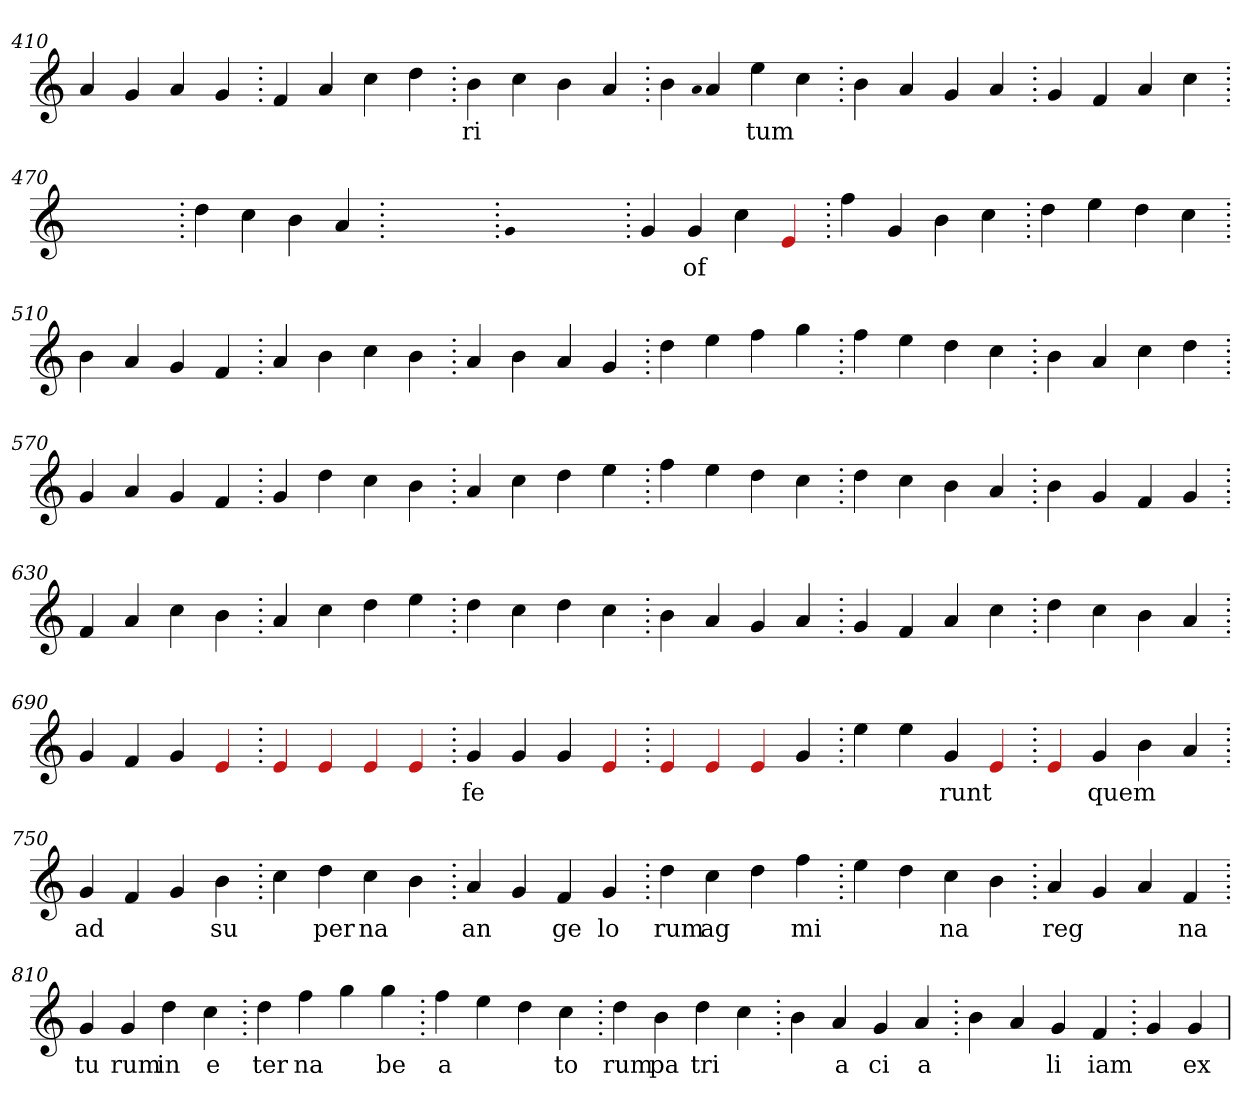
**kern	**text
*part1	*part1
*staff1	*staff1
*clefG2	*
=410.	=410.
4a	.
4g	.
4a	.
4g	.
=420.	=420.
4f	.
4a	.
4cc	.
4dd	.
=430.	=430.
4b	ri
4cc	.
4b	.
4a	.
=440.	=440.
4b	.
qqa	.
4a	.
4ee	tum
4cc	.
=450.	=450.
4b	.
4a	.
4g	.
4a	.
=460.	=460.
4g	.
4f	.
4a	.
4cc	.
=470.	=470.
1ryy	.
=470.	=470.
4dd	.
4cc	.
4b	.
4a	.
=480.	=480.
1ryy	.
=480.	=480.
qqg	.
1ryy	.
=480.	=480.
4g	.
4g	of
4cc	.
4Re	.
=490.	=490.
4ff	.
4g	.
4b	.
4cc	.
=500.	=500.
4dd	.
4ee	.
4dd	.
4cc	.
=510.	=510.
4b	.
4a	.
4g	.
4f	.
=520.	=520.
4a	.
4b	.
4cc	.
4b	.
=530.	=530.
4a	.
4b	.
4a	.
4g	.
=540.	=540.
4dd	.
4ee	.
4ff	.
4gg	.
=550.	=550.
4ff	.
4ee	.
4dd	.
4cc	.
=560.	=560.
4b	.
4a	.
4cc	.
4dd	.
=570.	=570.
4g	.
4a	.
4g	.
4f	.
=580.	=580.
4g	.
4dd	.
4cc	.
4b	.
=590.	=590.
4a	.
4cc	.
4dd	.
4ee	.
=600.	=600.
4ff	.
4ee	.
4dd	.
4cc	.
=610.	=610.
4dd	.
4cc	.
4b	.
4a	.
=620.	=620.
4b	.
4g	.
4f	.
4g	.
=630.	=630.
4f	.
4a	.
4cc	.
4b	.
=640.	=640.
4a	.
4cc	.
4dd	.
4ee	.
=650.	=650.
4dd	.
4cc	.
4dd	.
4cc	.
=660.	=660.
4b	.
4a	.
4g	.
4a	.
=670.	=670.
4g	.
4f	.
4a	.
4cc	.
=680.	=680.
4dd	.
4cc	.
4b	.
4a	.
=690.	=690.
4g	.
4f	.
4g	.
4Re	.
=700.	=700.
4Re	.
4Re	.
4Re	.
4Re	.
=710.	=710.
4g	fe
4g	.
4g	.
4Re	.
=720.	=720.
4Re	.
4Re	.
4Re	.
4g	.
=730.	=730.
4ee	.
4ee	.
4g	runt
4Re	.
=740.	=740.
4Re	.
4g	quem
4b	.
4a	.
=750.	=750.
4g	ad
4f	.
4g	.
4b	su
=760.	=760.
4cc	.
4dd	per
4cc	na
4b	.
=770.	=770.
4a	an
4g	.
4f	ge
4g	lo
=780.	=780.
4dd	rum
4cc	ag
4dd	.
4ff	mi
=790.	=790.
4ee	.
4dd	.
4cc	na
4b	.
=800.	=800.
4a	reg
4g	.
4a	.
4f	na
=810.	=810.
4g	tu
4g	rum
4dd	in
4cc	e
=820.	=820.
4dd	ter
4ff	na
4gg	.
4gg	be
=830.	=830.
4ff	a
4ee	.
4dd	.
4cc	to
=840.	=840.
4dd	rum
4b	pa
4dd	tri
4cc	.
=850.	=850.
4b	.
4a	a
4g	ci
4a	a
=860.	=860.
4b	.
4a	.
4g	li
4f	iam
=870.	=870.
4g	.
4g	ex
=	=
*-	*-
